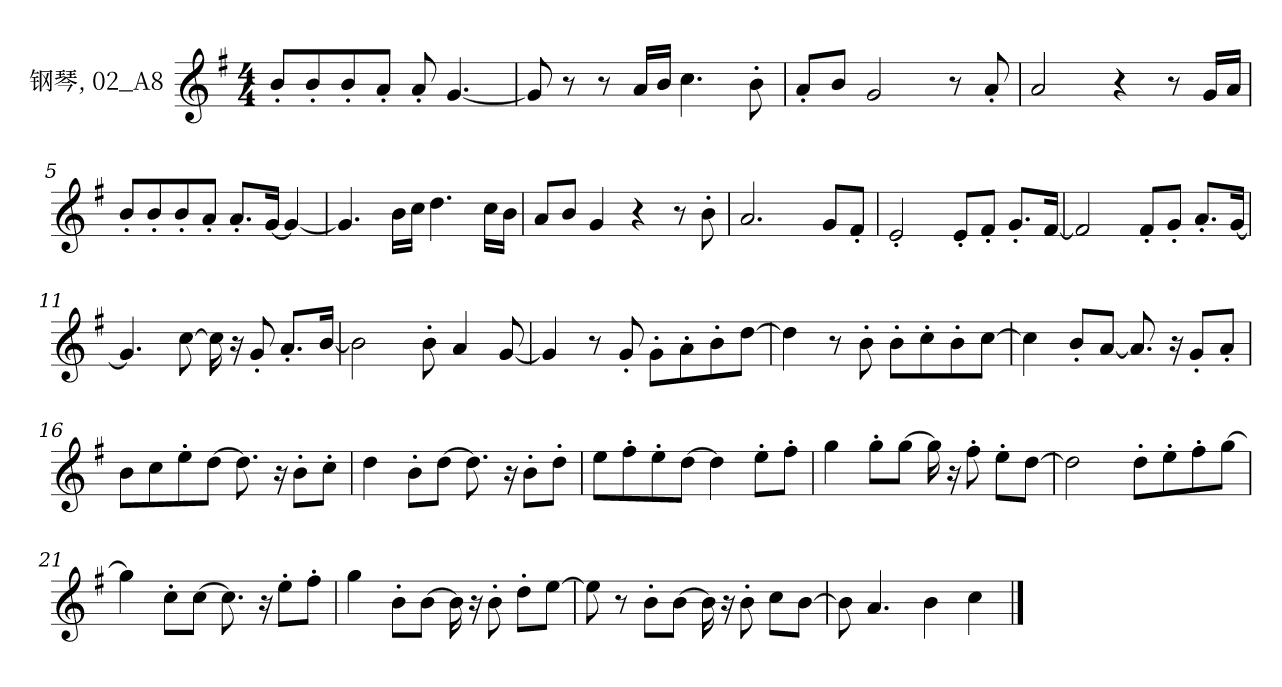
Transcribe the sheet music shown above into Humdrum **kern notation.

**kern
*part1
*staff1
*I"钢琴, 02_A8
*clefG2
*k[f#]
*M4/4
*MM120
=1
8b'/L
8b'/
8b'/
8a'/J
8a'/
[4.g/
=2
8g/]
8r
8r
16a/LL
16b/JJ
4.cc\
8b'\
=3
8a'/L
8b/J
2g/
8r
8a'/
=4
2a/
4r
8r
16g/LL
16a/JJ
=5
8b'/L
8b'/
8b'/
8a'/J
8.a'/L
[16g/Jk
4g/_
!!LO:LB:g=z
=6
4.g/]
16b\LL
16cc\JJ
4.dd\
16cc\LL
16b\JJ
=7
8a/L
8b/J
4g/
4r
8r
8b'\
=8
2.a/
8g/L
8f#'/J
=9
2e'/
8e'/L
8f#'/J
8.g'/L
[16f#/Jk
=10
2f#/]
8f#'/L
8g'/J
8.a'/L
[16g/Jk
=11
4.g/]
[8cc\
16cc\]
16r
8g'/
8.a'/L
[16b/Jk
!!LO:LB:g=z
=12
2b\]
8b'\
4a/
[8g/
=13
4g/]
8r
8g'/
8g'\L
8a'\
8b'\
[8dd\J
=14
4dd\]
8r
8b'\
8b'\L
8cc'\
8b'\
[8cc\J
=15
4cc\]
8b'/L
[8a/J
8.a/]
16r
8g'/L
8a'/J
=16
8b\L
8cc\
8ee'\
[8dd\J
8.dd\]
16r
8b'\L
8cc'\J
=17
4dd\
8b'\L
[8dd\J
8.dd\]
16r
8b'\L
8dd'\J
!!LO:LB:g=z
=18
8ee\L
8ff#'\
8ee'\
[8dd\J
4dd\]
8ee'\L
8ff#'\J
=19
4gg\
8gg'\L
[8gg\J
16gg\]
16r
8ff#'\
8ee'\L
[8dd\J
=20
2dd\]
8dd'\L
8ee'\
8ff#'\
[8gg\J
=21
4gg\]
8cc'\L
[8cc\J
8.cc\]
16r
8ee'\L
8ff#'\J
=22
4gg\
8b'\L
[8b\J
16b\]
16r
8b'\
8dd'\L
[8ee\J
!!LO:LB:g=z
=23
8ee\]
8r
8b'\L
[8b\J
16b\]
16r
8b'\
8cc\L
[8b\J
=24
8b\]
4.a/
4b\
4cc\
==
*-
